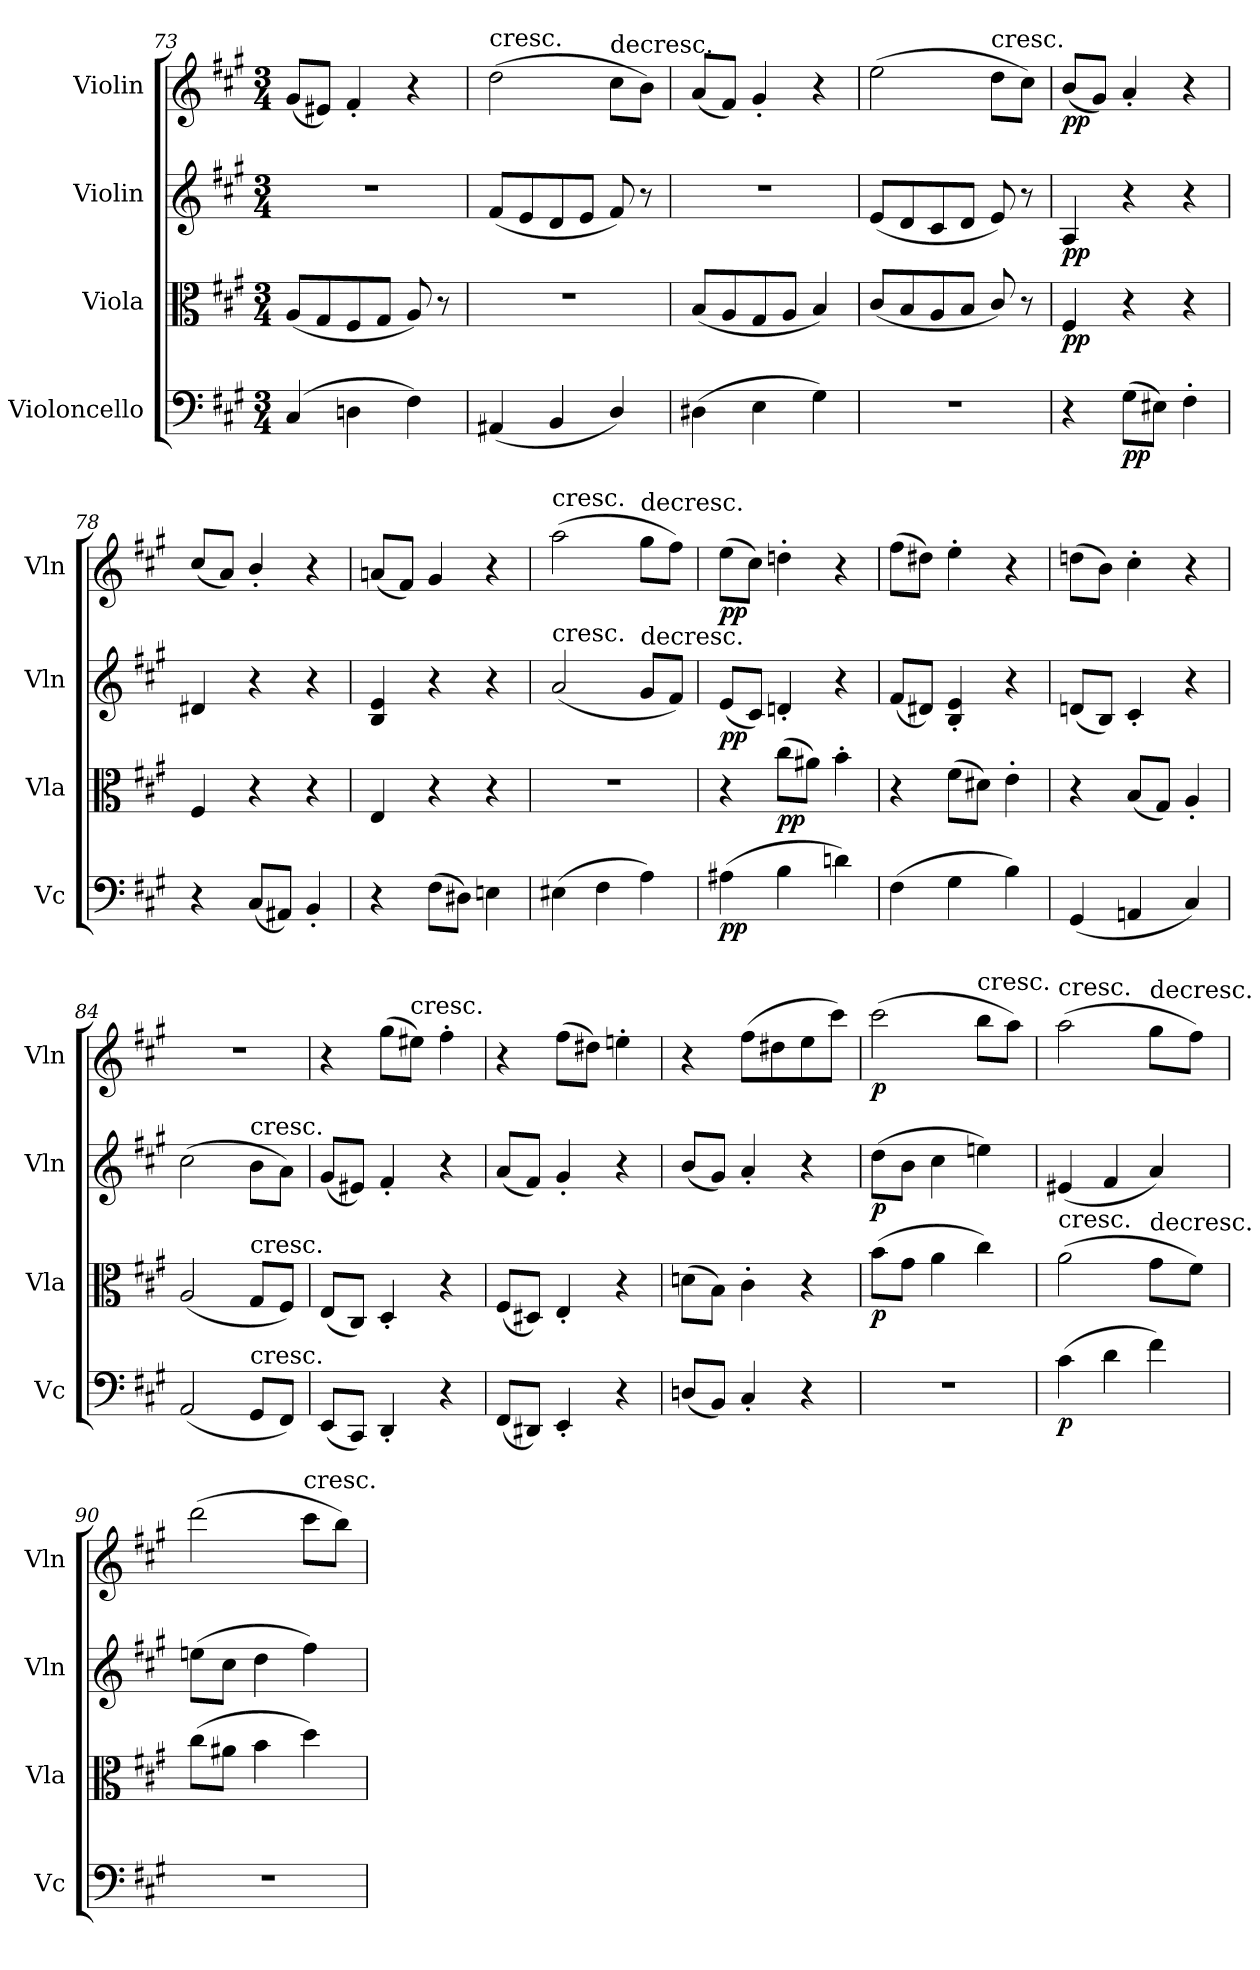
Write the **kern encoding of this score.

**kern	**dynam	**kern	**dynam	**kern	**dynam	**kern	**dynam
*part4	*part4	*part3	*part3	*part2	*part2	*part1	*part1
*staff4	*staff4	*staff3	*staff3	*staff2	*staff2	*staff1	*staff1
*I"Violoncello	*	*I"Viola	*	*I"Violin	*	*I"Violin	*
*I'Vc	*	*I'Vla	*	*I'Vln	*	*I'Vln	*
*clefF4	*	*clefC3	*	*clefG2	*	*clefG2	*
*k[f#c#g#]	*	*k[f#c#g#]	*	*k[f#c#g#]	*	*k[f#c#g#]	*
*M3/4	*	*M3/4	*	*M3/4	*	*M3/4	*
=73	=73	=73	=73	=73	=73	=73	=73
(4C#/	.	(8A/L	.	2.r	.	(8g#/L	.
.	.	8G#/	.	.	.	8e#X/J)	.
4Dn\	.	8F#/	.	.	.	4f#'/	.
.	.	8G#/J	.	.	.	.	.
4F#\)	.	8A/)	.	.	.	4r	.
.	.	8r	.	.	.	.	.
=74	=74	=74	=74	=74	=74	=74	=74
!	!	!	!	!	!	!LO:TX:t=cresc.	!
(4AA#X/	.	2.r	.	(8f#/L	.	(2dd\	.
.	.	.	.	8e/	.	.	.
4BB/	.	.	.	8d/	.	.	.
.	.	.	.	8e/J	.	.	.
!	!	!	!	!	!	!LO:TX:t=decresc.	!
4D/)	.	.	.	8f#/)	.	8cc#\L	.
.	.	.	.	8r	.	8b\J)	.
=75	=75	=75	=75	=75	=75	=75	=75
(4D#X\	.	(8B/L	.	2.r	.	(8a/L	.
.	.	8A/	.	.	.	8f#/J)	.
4E\	.	8G#/	.	.	.	4g#'/	.
.	.	8A/J	.	.	.	.	.
4G#\)	.	4B/)	.	.	.	4r	.
=76	=76	=76	=76	=76	=76	=76	=76
2.r	.	(8c#/L	.	(8e/L	.	(2ee\	.
.	.	8B/	.	8d/	.	.	.
.	.	8A/	.	8c#/	.	.	.
.	.	8B/J	.	8d/J	.	.	.
!	!	!	!	!	!	!LO:TX:t=cresc.	!
.	.	8c#/)	.	8e/)	.	8dd\L	.
.	.	8r	.	8r	.	8cc#\J)	.
=77	=77	=77	=77	=77	=77	=77	=77
4r	.	4F#/	pp	4A/	pp	(8b/L	pp
.	.	.	.	.	.	8g#/J)	.
(8G#\L	pp	4r	.	4r	.	4a'/	.
8E#X\J)	.	.	.	.	.	.	.
4F#'\	.	4r	.	4r	.	4r	.
=78	=78	=78	=78	=78	=78	=78	=78
4r	.	4F#/	.	4d#X/	.	(8cc#/L	.
.	.	.	.	.	.	8a/J)	.
(8C#/L	.	4r	.	4r	.	4b'/	.
8AA#X/J)	.	.	.	.	.	.	.
4BB'/	.	4r	.	4r	.	4r	.
=79	=79	=79	=79	=79	=79	=79	=79
4r	.	4E/	.	4B/ 4e/	.	(8an/L	.
.	.	.	.	.	.	8f#/J)	.
(8F#\L	.	4r	.	4r	.	4g#/	.
8D#X\J)	.	.	.	.	.	.	.
4En\	.	4r	.	4r	.	4r	.
=80	=80	=80	=80	=80	=80	=80	=80
!	!	!	!	!	!	!LO:TX:t=cresc.	!
!	!	!	!	!LO:TX:t=cresc.	!	!	!
(4E#X\	.	2.r	.	(2a/	.	(2aa\	.
4F#\	.	.	.	.	.	.	.
!	!	!	!	!	!	!LO:TX:t=decresc.	!
!	!	!	!	!LO:TX:t=decresc.	!	!	!
4A\)	.	.	.	8g#/L	.	8gg#\L	.
.	.	.	.	8f#/J)	.	8ff#\J)	.
=81	=81	=81	=81	=81	=81	=81	=81
(4A#X\	pp	4r	.	(8e/L	pp	(8ee\L	pp
.	.	.	.	8c#/J)	.	8cc#\J)	.
4B\	.	(8cc#\L	pp	4dn'/	.	4ddn'\	.
.	.	8a#X\J)	.	.	.	.	.
4dn\)	.	4b'\	.	4r	.	4r	.
=82	=82	=82	=82	=82	=82	=82	=82
(4F#\	.	4r	.	(8f#/L	.	(8ff#\L	.
.	.	.	.	8d#X/J)	.	8dd#X\J)	.
4G#\	.	(8f#\L	.	4B'/ 4e'/	.	4ee'\	.
.	.	8d#X\J)	.	.	.	.	.
4B\)	.	4e'\	.	4r	.	4r	.
=83	=83	=83	=83	=83	=83	=83	=83
(4GG#/	.	4r	.	(8dn/L	.	(8ddn\L	.
.	.	.	.	8B/J)	.	8b\J)	.
4AAn/	.	(8B/L	.	4c#'/	.	4cc#'\	.
.	.	8G#/J)	.	.	.	.	.
4C#/)	.	4A'/	.	4r	.	4r	.
=84	=84	=84	=84	=84	=84	=84	=84
(2AA/	.	(2A/	.	(2cc#\	.	2.r	.
!	!	!	!	!LO:TX:t=cresc.	!	!	!
!	!	!LO:TX:t=cresc.	!	!	!	!	!
!LO:TX:t=cresc.	!	!	!	!	!	!	!
8GG#/L	.	8G#/L	.	8b\L	.	.	.
8FF#/J)	.	8F#/J)	.	8a\J)	.	.	.
=85	=85	=85	=85	=85	=85	=85	=85
(8EE/L	.	(8E/L	.	(8g#/L	.	4r	.
8CC#/J)	.	8C#/J)	.	8e#X/J)	.	.	.
4DD'/	.	4D'/	.	4f#'/	.	(8gg#\L	.
!	!	!	!	!	!	!LO:TX:t=cresc.	!
.	.	.	.	.	.	8ee#X\J)	.
4r	.	4r	.	4r	.	4ff#'\	.
=86	=86	=86	=86	=86	=86	=86	=86
(8FF#/L	.	(8F#/L	.	(8a/L	.	4r	.
8DD#X/J)	.	8D#X/J)	.	8f#/J)	.	.	.
4EE'/	.	4E'/	.	4g#'/	.	(8ff#\L	.
.	.	.	.	.	.	8dd#X\J)	.
4r	.	4r	.	4r	.	4een'\	.
=87	=87	=87	=87	=87	=87	=87	=87
(8Dn/L	.	(8dn\L	.	(8b/L	.	4r	.
8BB/J)	.	8B\J)	.	8g#/J)	.	.	.
4C#'/	.	4c#'\	.	4a'/	.	(8ff#\L	.
.	.	.	.	.	.	8dd#X\	.
4r	.	4r	.	4r	.	8ee\	.
.	.	.	.	.	.	8ccc#\J)	.
=88	=88	=88	=88	=88	=88	=88	=88
2.r	.	(8b\L	p	(8dd\L	p	(2ccc#\	p
.	.	8g#\J	.	8b\J	.	.	.
.	.	4a\	.	4cc#\	.	.	.
!	!	!	!	!	!	!LO:TX:t=cresc.	!
.	.	4cc#\)	.	4een\)	.	8bb\L	.
.	.	.	.	.	.	8aa\J)	.
=89	=89	=89	=89	=89	=89	=89	=89
!	!	!	!	!	!	!LO:TX:t=cresc.	!
!	!	!LO:TX:t=cresc.	!	!	!	!	!
(4c#\	p	(2a\	.	(4e#X/	.	(2aa\	.
4d\	.	.	.	4f#/	.	.	.
!	!	!	!	!	!	!LO:TX:t=decresc.	!
!	!	!LO:TX:t=decresc.	!	!	!	!	!
4f#\)	.	8g#\L	.	4a/)	.	8gg#\L	.
.	.	8f#\J)	.	.	.	8ff#\J)	.
=90	=90	=90	=90	=90	=90	=90	=90
2.r	.	(8cc#\L	.	(8een\L	.	(2ddd\	.
.	.	8a#X\J	.	8cc#\J	.	.	.
.	.	4b\	.	4dd\	.	.	.
!	!	!	!	!	!	!LO:TX:t=cresc.	!
.	.	4dd\)	.	4ff#\)	.	8ccc#\L	.
.	.	.	.	.	.	8bb\J)	.
=	=	=	=	=	=	=	=
*-	*-	*-	*-	*-	*-	*-	*-
